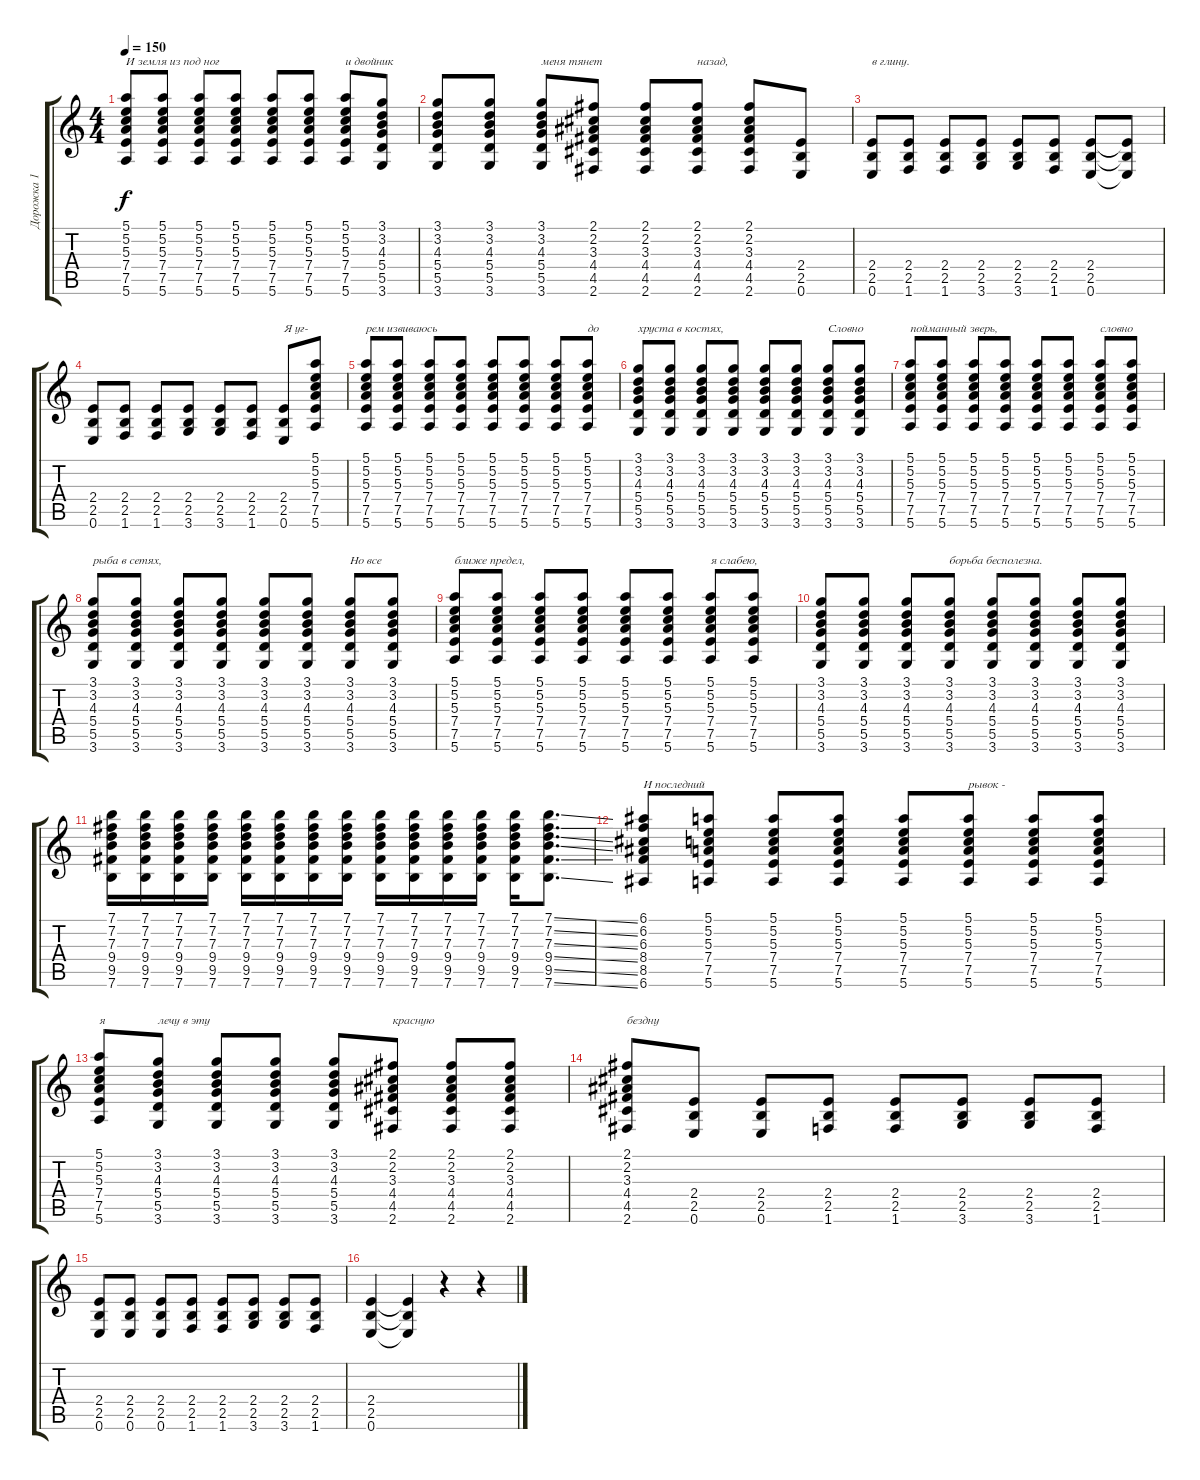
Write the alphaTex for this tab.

\track ("Дорожка 1" "Дорожка 1") {instrument acousticguitarnylon}
\staff {score tabs}
\tuning (E4 B3 G3 D3 A2 E2) {hide}
\ts (4 4)
\tempo 150
\clef g2
\ks c
(5.1 5.2 5.3 7.4 7.5 5.6).8{txt "И земля из под ног" dy f} (5.1 5.2 5.3 7.4 7.5 5.6).8 (5.1 5.2 5.3 7.4 7.5 5.6).8 (5.1 5.2 5.3 7.4 7.5 5.6).8 (5.1 5.2 5.3 7.4 7.5 5.6).8 (5.1 5.2 5.3 7.4 7.5 5.6).8 (5.1 5.2 5.3 7.4 7.5 5.6).8{txt "и двойник"} (3.1 3.2 4.3 5.4 5.5 3.6).8 |
(3.1 3.2 4.3 5.4 5.5 3.6).8 (3.1 3.2 4.3 5.4 5.5 3.6).8 (3.1 3.2 4.3 5.4 5.5 3.6).8{txt "меня тянет"} (2.1 2.2 3.3 4.4 4.5 2.6).8 (2.1 2.2 3.3 4.4 4.5 2.6).8 (2.1 2.2 3.3 4.4 4.5 2.6).8{txt "назад, "} (2.1 2.2 3.3 4.4 4.5 2.6).8 (2.4 2.5 0.6).8 |
(2.4 2.5 0.6).8{txt "в глину."} (2.4 2.5 1.6).8 (2.4 2.5 1.6).8 (2.4 2.5 3.6).8 (2.4 2.5 3.6).8 (2.4 2.5 1.6).8 (2.4 2.5 0.6).8 (2.4{t} 2.5{t} 0.6{t}).8 |
(2.4 2.5 0.6).8 (2.4 2.5 1.6).8 (2.4 2.5 1.6).8 (2.4 2.5 3.6).8 (2.4 2.5 3.6).8 (2.4 2.5 1.6).8 (2.4 2.5 0.6).8{txt "Я уг-"} (5.1 5.2 5.3 7.4 7.5 5.6).8 |
(5.1 5.2 5.3 7.4 7.5 5.6).8{txt "рем извиваюсь"} (5.1 5.2 5.3 7.4 7.5 5.6).8 (5.1 5.2 5.3 7.4 7.5 5.6).8 (5.1 5.2 5.3 7.4 7.5 5.6).8 (5.1 5.2 5.3 7.4 7.5 5.6).8 (5.1 5.2 5.3 7.4 7.5 5.6).8 (5.1 5.2 5.3 7.4 7.5 5.6).8 (5.1 5.2 5.3 7.4 7.5 5.6).8{txt "до "} |
(3.1 3.2 4.3 5.4 5.5 3.6).8{txt "хруста в костях,"} (3.1 3.2 4.3 5.4 5.5 3.6).8 (3.1 3.2 4.3 5.4 5.5 3.6).8 (3.1 3.2 4.3 5.4 5.5 3.6).8 (3.1 3.2 4.3 5.4 5.5 3.6).8 (3.1 3.2 4.3 5.4 5.5 3.6).8 (3.1 3.2 4.3 5.4 5.5 3.6).8{txt "Словно"} (3.1 3.2 4.3 5.4 5.5 3.6).8 |
(5.1 5.2 5.3 7.4 7.5 5.6).8{txt "пойманный зверь,"} (5.1 5.2 5.3 7.4 7.5 5.6).8 (5.1 5.2 5.3 7.4 7.5 5.6).8 (5.1 5.2 5.3 7.4 7.5 5.6).8 (5.1 5.2 5.3 7.4 7.5 5.6).8 (5.1 5.2 5.3 7.4 7.5 5.6).8 (5.1 5.2 5.3 7.4 7.5 5.6).8{txt "словно"} (5.1 5.2 5.3 7.4 7.5 5.6).8 |
(3.1 3.2 4.3 5.4 5.5 3.6).8{txt "рыба в сетях,"} (3.1 3.2 4.3 5.4 5.5 3.6).8 (3.1 3.2 4.3 5.4 5.5 3.6).8 (3.1 3.2 4.3 5.4 5.5 3.6).8 (3.1 3.2 4.3 5.4 5.5 3.6).8 (3.1 3.2 4.3 5.4 5.5 3.6).8 (3.1 3.2 4.3 5.4 5.5 3.6).8{txt "Но все "} (3.1 3.2 4.3 5.4 5.5 3.6).8 |
(5.1 5.2 5.3 7.4 7.5 5.6).8{txt "ближе предел,"} (5.1 5.2 5.3 7.4 7.5 5.6).8 (5.1 5.2 5.3 7.4 7.5 5.6).8 (5.1 5.2 5.3 7.4 7.5 5.6).8 (5.1 5.2 5.3 7.4 7.5 5.6).8 (5.1 5.2 5.3 7.4 7.5 5.6).8 (5.1 5.2 5.3 7.4 7.5 5.6).8{txt "я слабею,"} (5.1 5.2 5.3 7.4 7.5 5.6).8 |
(3.1 3.2 4.3 5.4 5.5 3.6).8 (3.1 3.2 4.3 5.4 5.5 3.6).8 (3.1 3.2 4.3 5.4 5.5 3.6).8 (3.1 3.2 4.3 5.4 5.5 3.6).8{txt "борьба бесполезна."} (3.1 3.2 4.3 5.4 5.5 3.6).8 (3.1 3.2 4.3 5.4 5.5 3.6).8 (3.1 3.2 4.3 5.4 5.5 3.6).8 (3.1 3.2 4.3 5.4 5.5 3.6).8 |
(7.1 7.2 7.3 9.4 9.5 7.6).16 (7.1 7.2 7.3 9.4 9.5 7.6).16 (7.1 7.2 7.3 9.4 9.5 7.6).16 (7.1 7.2 7.3 9.4 9.5 7.6).16 (7.1 7.2 7.3 9.4 9.5 7.6).16 (7.1 7.2 7.3 9.4 9.5 7.6).16 (7.1 7.2 7.3 9.4 9.5 7.6).16 (7.1 7.2 7.3 9.4 9.5 7.6).16 (7.1 7.2 7.3 9.4 9.5 7.6).16 (7.1 7.2 7.3 9.4 9.5 7.6).16 (7.1 7.2 7.3 9.4 9.5 7.6).16 (7.1 7.2 7.3 9.4 9.5 7.6).16 (7.1 7.2 7.3 9.4 9.5 7.6).16 (7.1{ss} 7.2{ss} 7.3{ss} 9.4{ss} 9.5{ss} 7.6{ss}).8{d} |
(6.1 6.2 6.3 8.4 8.5 6.6).8{txt "И последний"} (5.1 5.2 5.3 7.4 7.5 5.6).8 (5.1 5.2 5.3 7.4 7.5 5.6).8 (5.1 5.2 5.3 7.4 7.5 5.6).8 (5.1 5.2 5.3 7.4 7.5 5.6).8 (5.1 5.2 5.3 7.4 7.5 5.6).8{txt "рывок -"} (5.1 5.2 5.3 7.4 7.5 5.6).8 (5.1 5.2 5.3 7.4 7.5 5.6).8 |
(5.1 5.2 5.3 7.4 7.5 5.6).8{txt "я"} (3.1 3.2 4.3 5.4 5.5 3.6).8{txt "лечу в эту"} (3.1 3.2 4.3 5.4 5.5 3.6).8 (3.1 3.2 4.3 5.4 5.5 3.6).8 (3.1 3.2 4.3 5.4 5.5 3.6).8 (2.1 2.2 3.3 4.4 4.5 2.6).8{txt "красную"} (2.1 2.2 3.3 4.4 4.5 2.6).8 (2.1 2.2 3.3 4.4 4.5 2.6).8 |
(2.1 2.2 3.3 4.4 4.5 2.6).8{txt "бездну"} (2.4 2.5 0.6).8 (2.4 2.5 0.6).8 (2.4 2.5 1.6).8 (2.4 2.5 1.6).8 (2.4 2.5 3.6).8 (2.4 2.5 3.6).8 (2.4 2.5 1.6).8 |
(2.4 2.5 0.6).8 (2.4 2.5 0.6).8 (2.4 2.5 0.6).8 (2.4 2.5 1.6).8 (2.4 2.5 1.6).8 (2.4 2.5 3.6).8 (2.4 2.5 3.6).8 (2.4 2.5 1.6).8 |
(2.4 2.5 0.6).4 (2.4{t} 2.5{t} 0.6{t}).4 r.4 r.4
